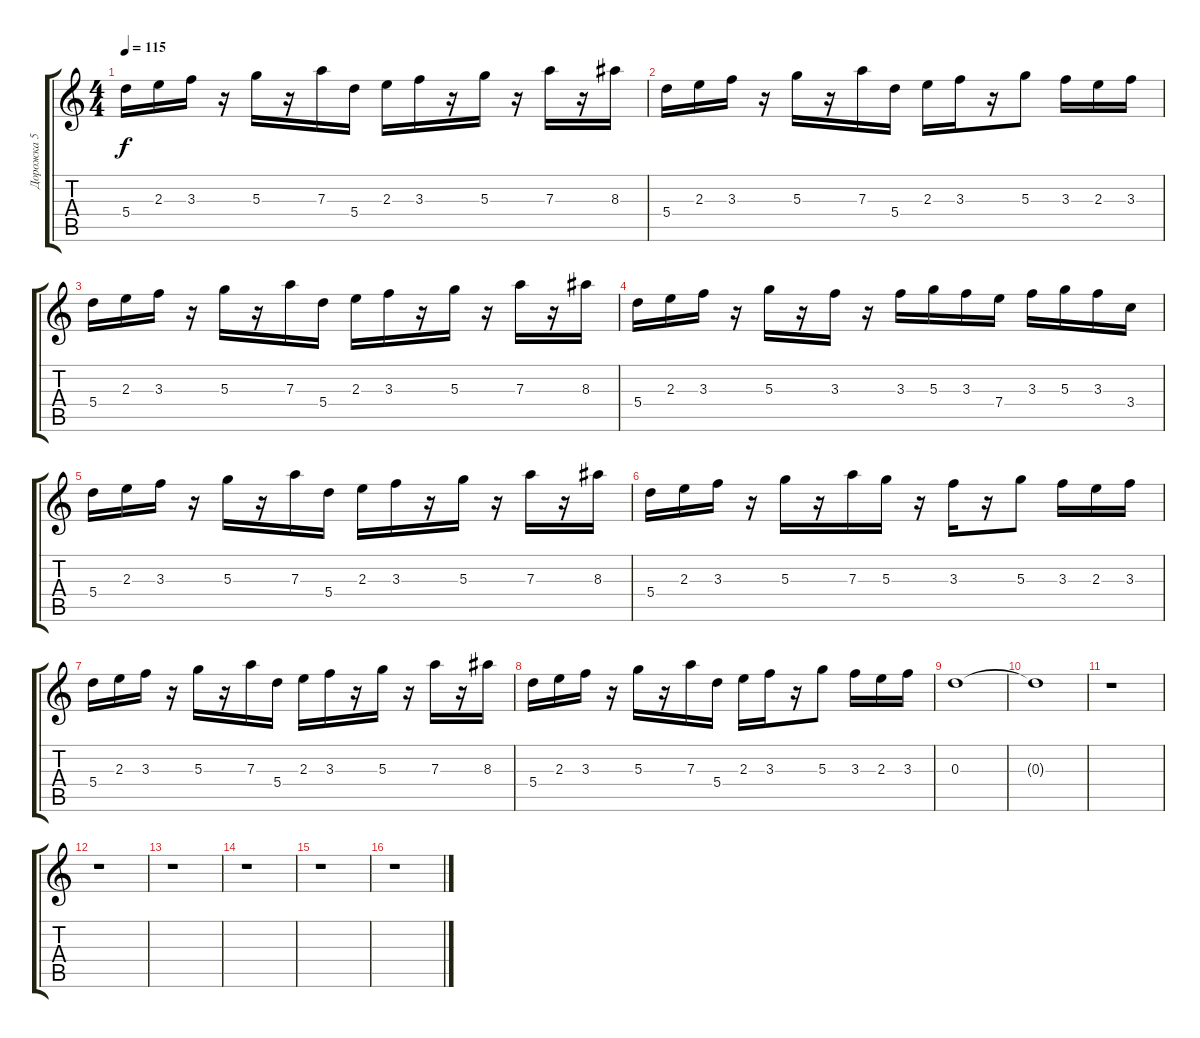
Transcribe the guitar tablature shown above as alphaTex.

\track ("Дорожка 5" "Дорожка 5") {instrument piccolo}
\staff {score tabs}
\tuning (B5 Gb5 D5 A4 E4 B3) {hide}
\ts (4 4)
\tempo 115
\clef g2
\ks c
5.4.16{dy f} 2.3.16 3.3.16 r.16 5.3.16 r.16 7.3.16 5.4.16 2.3.16 3.3.16 r.16 5.3.16 r.16 7.3.16 r.16 8.3.16 |
5.4.16 2.3.16 3.3.16 r.16 5.3.16 r.16 7.3.16 5.4.16 2.3.16 3.3.16 r.16 5.3.8 3.3.16 2.3.16 3.3.16 |
5.4.16 2.3.16 3.3.16 r.16 5.3.16 r.16 7.3.16 5.4.16 2.3.16 3.3.16 r.16 5.3.16 r.16 7.3.16 r.16 8.3.16 |
5.4.16 2.3.16 3.3.16 r.16 5.3.16 r.16 3.3.16 r.16 3.3.16 5.3.16 3.3.16 7.4.16 3.3.16 5.3.16 3.3.16 3.4.16 |
5.4.16 2.3.16 3.3.16 r.16 5.3.16 r.16 7.3.16 5.4.16 2.3.16 3.3.16 r.16 5.3.16 r.16 7.3.16 r.16 8.3.16 |
5.4.16 2.3.16 3.3.16 r.16 5.3.16 r.16 7.3.16 5.3.16 r.16 3.3.16 r.16 5.3.8 3.3.16 2.3.16 3.3.16 |
5.4.16 2.3.16 3.3.16 r.16 5.3.16 r.16 7.3.16 5.4.16 2.3.16 3.3.16 r.16 5.3.16 r.16 7.3.16 r.16 8.3.16 |
5.4.16 2.3.16 3.3.16 r.16 5.3.16 r.16 7.3.16 5.4.16 2.3.16 3.3.16 r.16 5.3.8 3.3.16 2.3.16 3.3.16 |
0.3.1 |
0.3{t}.1 |
r.1 |
r.1 |
r.1 |
r.1 |
r.1 |
r.1
